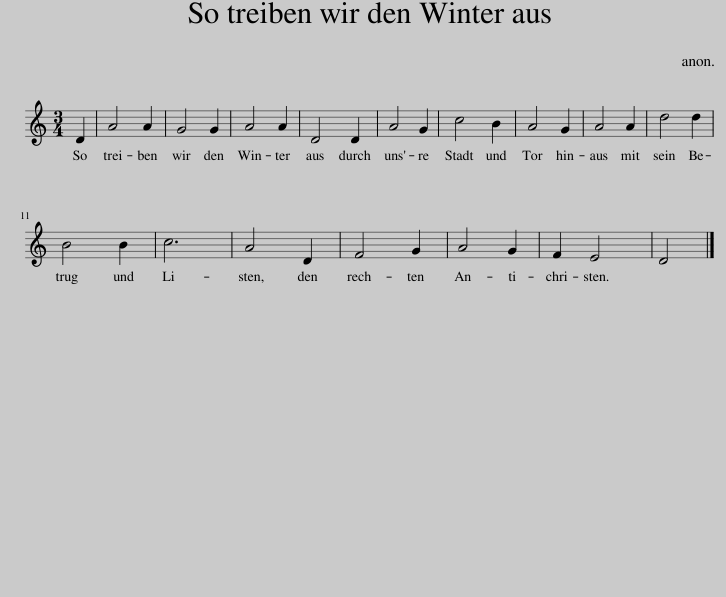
X:1
L:1/8
M:3/4
I:linebreak $
K:C
V:1 treble
V:1
 D2 | A4 A2 | G4 G2 | A4 A2 | D4 D2 | %5
 A4 G2 | c4 B2 | A4 G2 | A4 A2 | d4 d2 |$ %10
 B4 B2 | c6 | A4 D2 | F4 G2 | A4 G2 | %15
 F2 E4 | D4 |] %17
